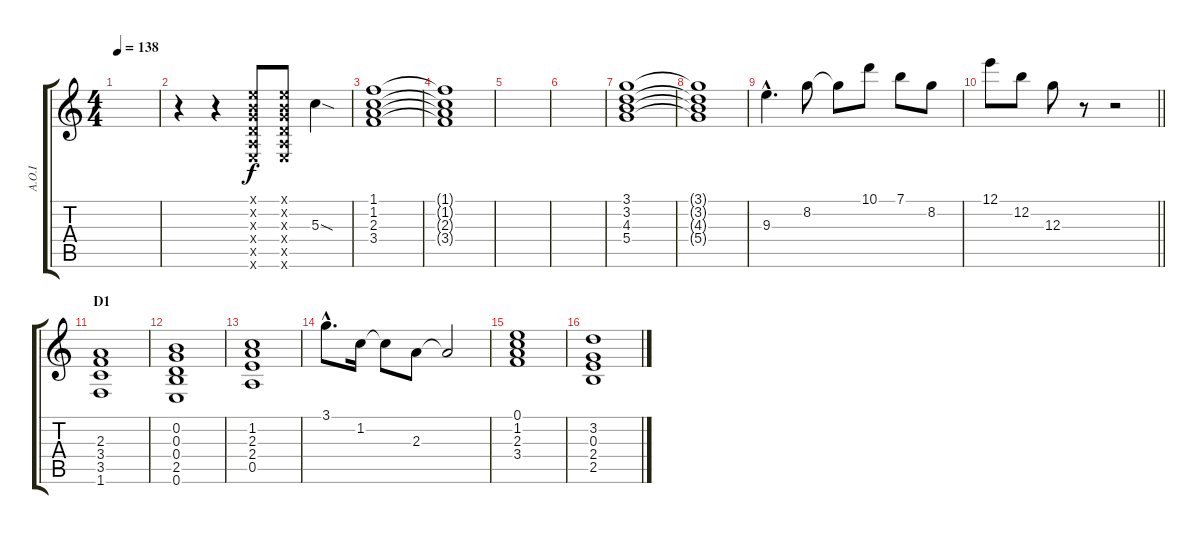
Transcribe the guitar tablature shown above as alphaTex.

\track ("A.O.I" "A.O.I") {instrument distortionguitar}
\staff {score tabs}
\tuning (E4 B3 G3 D3 A2 E2) {hide}
\ts (4 4)
\tempo 138
\clef g2
\ks c
|
r.4 r.4 (0.1{x} 0.2{x} 0.3{x} 0.4{x} 0.5{x} 0.6{x}).8 (0.1{x} 0.2{x} 0.3{x} 0.4{x} 0.5{x} 0.6{x}).8 5.3{sod}.4 |
(1.1 1.2 2.3 3.4).1 |
(1.1{t} 1.2{t} 2.3{t} 3.4{t}).1 |
|
|
(3.1 3.2 4.3 5.4).1 |
(3.1{t} 3.2{t} 4.3{t} 5.4{t}).1 |
9.3{hac}.4{d} 8.2.8 8.2{t}.8 10.1.8 7.1.8 8.2.8 |
\barLineRight lightlight
12.1.8 12.2.8 12.3.8 r.8 r.2 |
\section ("" "D1")
(2.3 3.4 3.5 1.6).1{volume 12} |
(0.2 0.3 0.4 2.5 0.6).1 |
(1.2 2.3 2.4 0.5).1 |
3.1{hac}.8{d} 1.2.16 1.2{t}.8 2.3.8 2.3{t}.2 |
(0.1 1.2 2.3 3.4).1 |
(3.2 0.3 2.4 2.5).1
